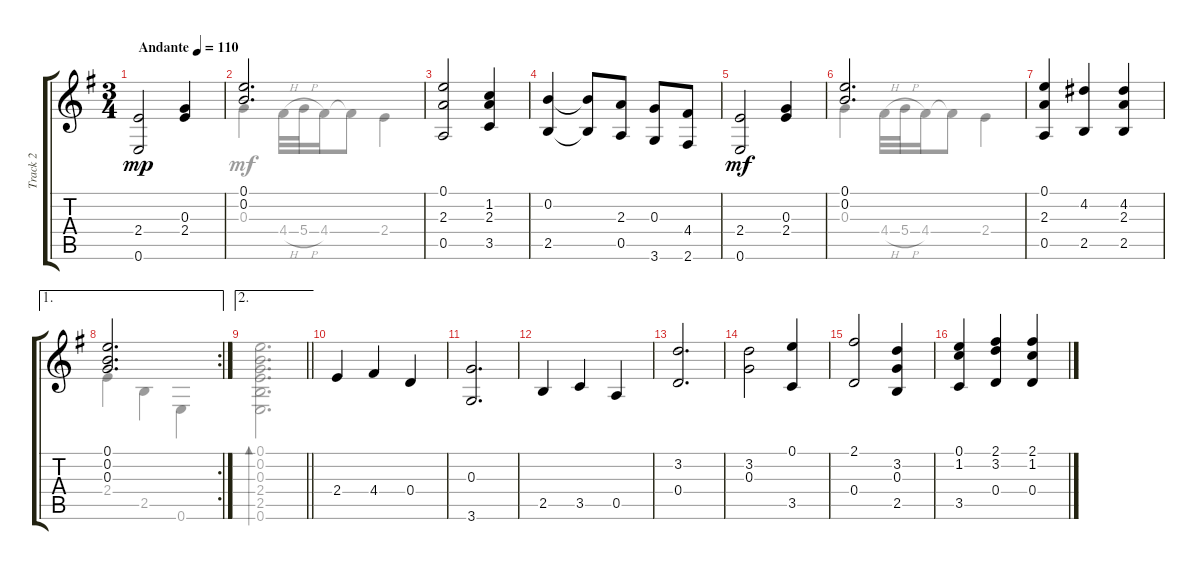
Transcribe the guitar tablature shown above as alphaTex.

\track ("Track 2" "Track 2") {instrument acousticguitarnylon}
\staff {score tabs}
\tuning (E4 B3 G3 D3 A2 E2) {hide}
\voice
\ts (3 4)
\tempo (110 "Andante")
\clef g2
\ks g
(2.4 0.6).2{dy mp instrument acousticguitarnylon} (0.3 2.4).4 |
(0.1 0.2).2{d} |
(0.1 2.3 0.5).2 (1.2 2.3 3.5).4 |
(0.2 2.5).4 (0.2{t} 2.5{t}).8 (2.3 0.5).8 (0.3 3.6).8 (4.4 2.6).8 |
(2.4 0.6).2{dy mf} (0.3 2.4).4 |
(0.1 0.2).2{d} |
(0.1 2.3 0.5).4 (4.2 2.5).4 (4.2 2.3 2.5).4 |
\ae 1
\rc 2
(0.1 0.2 0.3).2{d} |
\ae 2
\barLineRight lightlight
|
2.4.4 4.4.4 0.4.4 |
(0.3 3.6).2{d} |
2.5.4 3.5.4 0.5.4 |
(3.2 0.4).2{d} |
(3.2 0.3).2 (0.1 3.5).4 |
(2.1 0.4).2 (3.2 0.3 2.5).4 |
(0.1 1.2 3.5).4 (2.1 3.2 0.4).4 (2.1 1.2 0.4).4
\voice
\clef g2
\ottava regular
\simile none
\ks g
|
0.3.4 4.4{h}.32 5.4{h}.32 4.4.16 4.4{t}.8 2.4.4 |
|
|
|
0.3.4{dy mf} 4.4{h}.32 5.4{h}.32 4.4.16 4.4{t}.8 2.4.4 |
|
2.4.4 2.5.4 0.6.4 |
\barLineRight lightlight
(0.1 0.2 0.3 2.4 2.5 0.6).2{d bd 240} |
|
|
|
|
|
|
